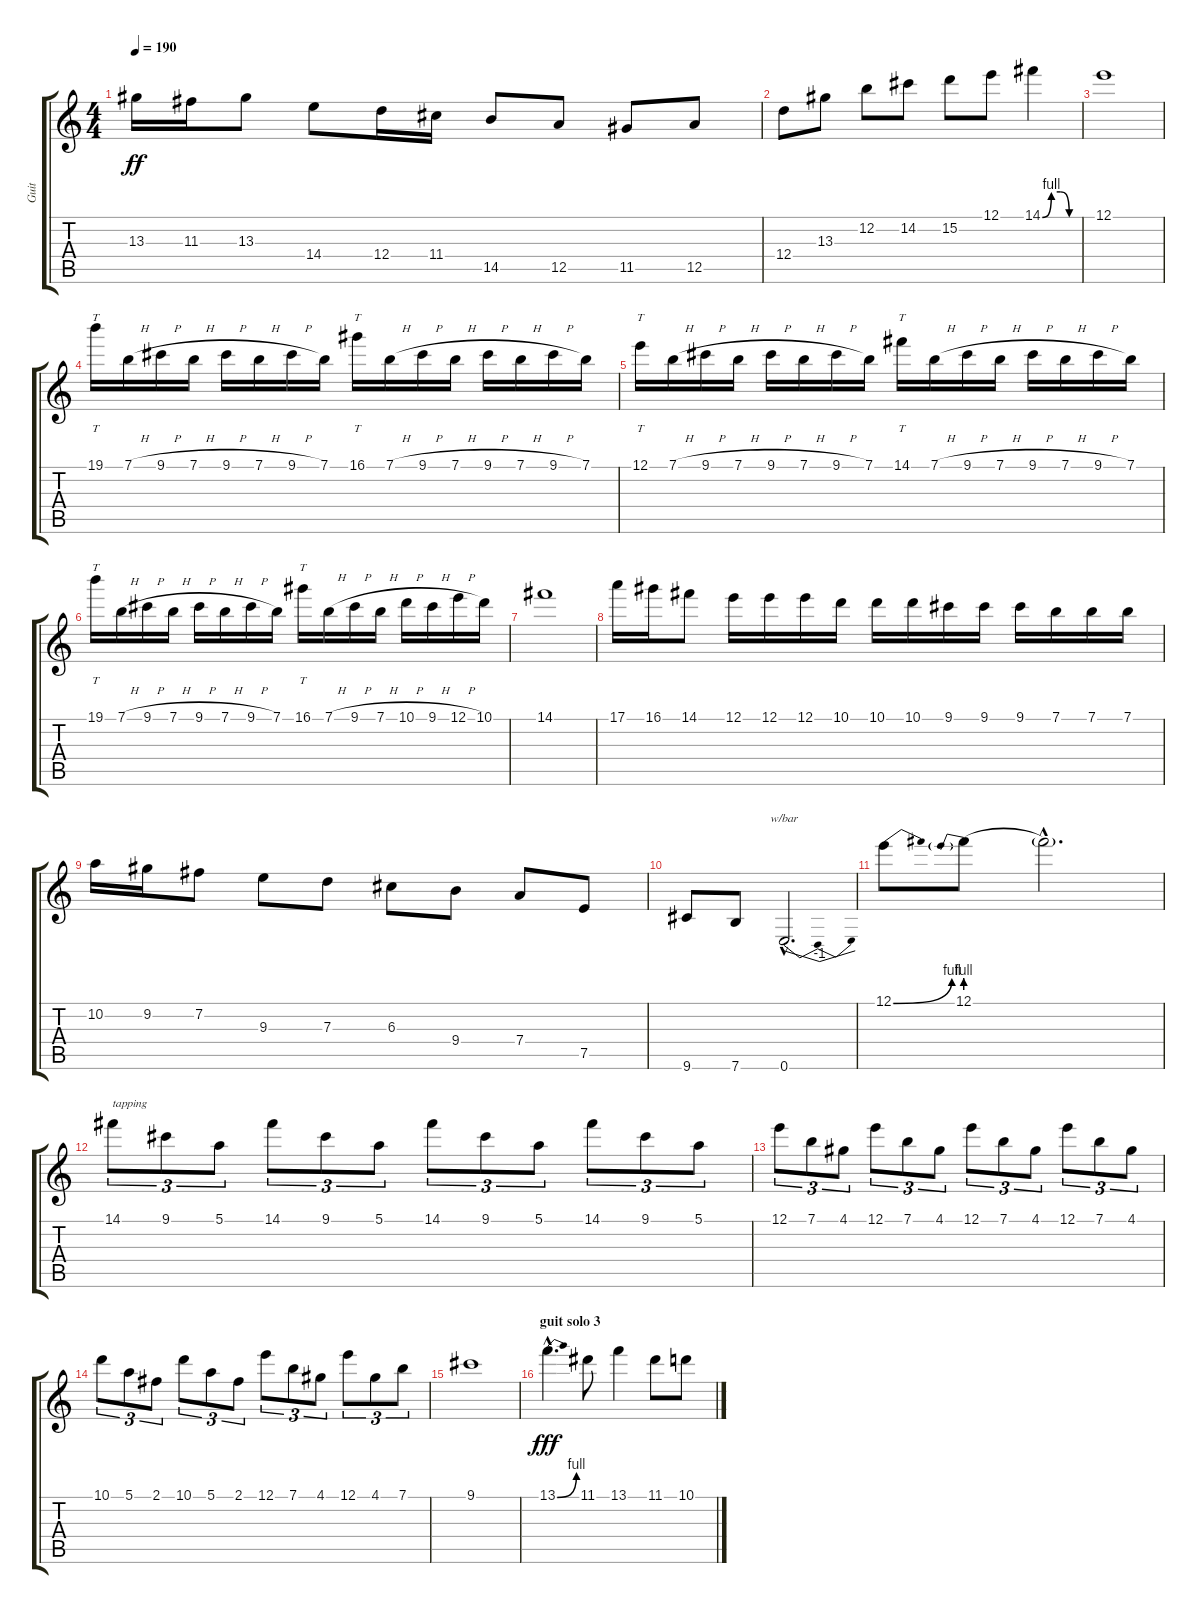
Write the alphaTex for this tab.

\track ("Guit" "Guit") {instrument overdrivenguitar}
\staff {score tabs}
\tuning (E4 B3 G3 D3 A2 E2) {hide}
\ts (4 4)
\tempo 190
\clef g2
\ks c
13.3.16{dy ff} 11.3.16 13.3.8 14.4.8 12.4.16 11.4.16 14.5.8 12.5.8 11.5.8 12.5.8 |
12.4.8 13.3.8 12.2.8 14.2.8 15.2.8 12.1.8 14.1{be (custom 0 0 15 4 30 4 45 0 60 0)}.4 |
12.1.1 |
19.1.16{tt} 7.1{h}.16 9.1{h}.16 7.1{h}.16 9.1{h}.16 7.1{h}.16 9.1{h}.16 7.1.16 16.1.16{tt} 7.1{h}.16 9.1{h}.16 7.1{h}.16 9.1{h}.16 7.1{h}.16 9.1{h}.16 7.1.16 |
12.1.16{tt} 7.1{h}.16 9.1{h}.16 7.1{h}.16 9.1{h}.16 7.1{h}.16 9.1{h}.16 7.1.16 14.1.16{tt} 7.1{h}.16 9.1{h}.16 7.1{h}.16 9.1{h}.16 7.1{h}.16 9.1{h}.16 7.1.16 |
19.1.16{tt} 7.1{h}.16 9.1{h}.16 7.1{h}.16 9.1{h}.16 7.1{h}.16 9.1{h}.16 7.1.16 16.1.16{tt} 7.1{h}.16 9.1{h}.16 7.1{h}.16 10.1{h}.16 9.1{h}.16 12.1{h}.16 10.1.16 |
14.1.1 |
17.1.16 16.1.16 14.1.8 12.1.16 12.1.16 12.1.16 10.1.16 10.1.16 10.1.16 9.1.16 9.1.16 9.1.16 7.1.16 7.1.16 7.1.16 |
10.2.16 9.2.16 7.2.8 9.3.8 7.3.8 6.3.8 9.4.8 7.4.8 7.5.8 |
9.6.8 7.6.8 0.6{hac}.2{d tbe (dip default 0 0 30 -4 60 0)} |
12.1{be (bend 0 0 60 4)}.8 12.1{be (prebend 0 4 60 4)}.8 12.1{hac t}.2{d} |
14.1.8{tu (3 2) txt "tapping"} 9.1.8{tu (3 2)} 5.1.8{tu (3 2)} 14.1.8{tu (3 2)} 9.1.8{tu (3 2)} 5.1.8{tu (3 2)} 14.1.8{tu (3 2)} 9.1.8{tu (3 2)} 5.1.8{tu (3 2)} 14.1.8{tu (3 2)} 9.1.8{tu (3 2)} 5.1.8{tu (3 2)} |
12.1.8{tu (3 2)} 7.1.8{tu (3 2)} 4.1.8{tu (3 2)} 12.1.8{tu (3 2)} 7.1.8{tu (3 2)} 4.1.8{tu (3 2)} 12.1.8{tu (3 2)} 7.1.8{tu (3 2)} 4.1.8{tu (3 2)} 12.1.8{tu (3 2)} 7.1.8{tu (3 2)} 4.1.8{tu (3 2)} |
10.1.8{tu (3 2)} 5.1.8{tu (3 2)} 2.1.8{tu (3 2)} 10.1.8{tu (3 2)} 5.1.8{tu (3 2)} 2.1.8{tu (3 2)} 12.1.8{tu (3 2)} 7.1.8{tu (3 2)} 4.1.8{tu (3 2)} 12.1.8{tu (3 2)} 4.1.8{tu (3 2)} 7.1.8{tu (3 2)} |
9.1.1 |
\section ("" "guit solo 3")
13.1{be (bend 0 0 60 4) hac}.4{d dy fff} 11.1.8 13.1.4 11.1.8 10.1.8
